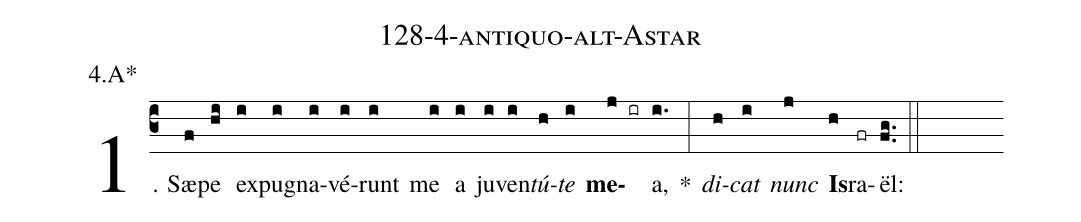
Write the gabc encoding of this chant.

name: 128-4-antiquo-alt-Astar;
annotation: 4.A*;
%%
(c3)1. Sæ(f)pe(hi) ex(i)pu(i)gna(i)vé(i)runt(i) me(i) a(i) ju(i)ven(i)<i>tú</i>(h)<i>te</i>(i) <b>me</b>(j ir)a,(i.) *(:) <i>di</i>(h)<i>cat</i>(i) <i>nunc</i>(j) <b>Is</b>(h)ra(fr)ël:(fg..) (::)
